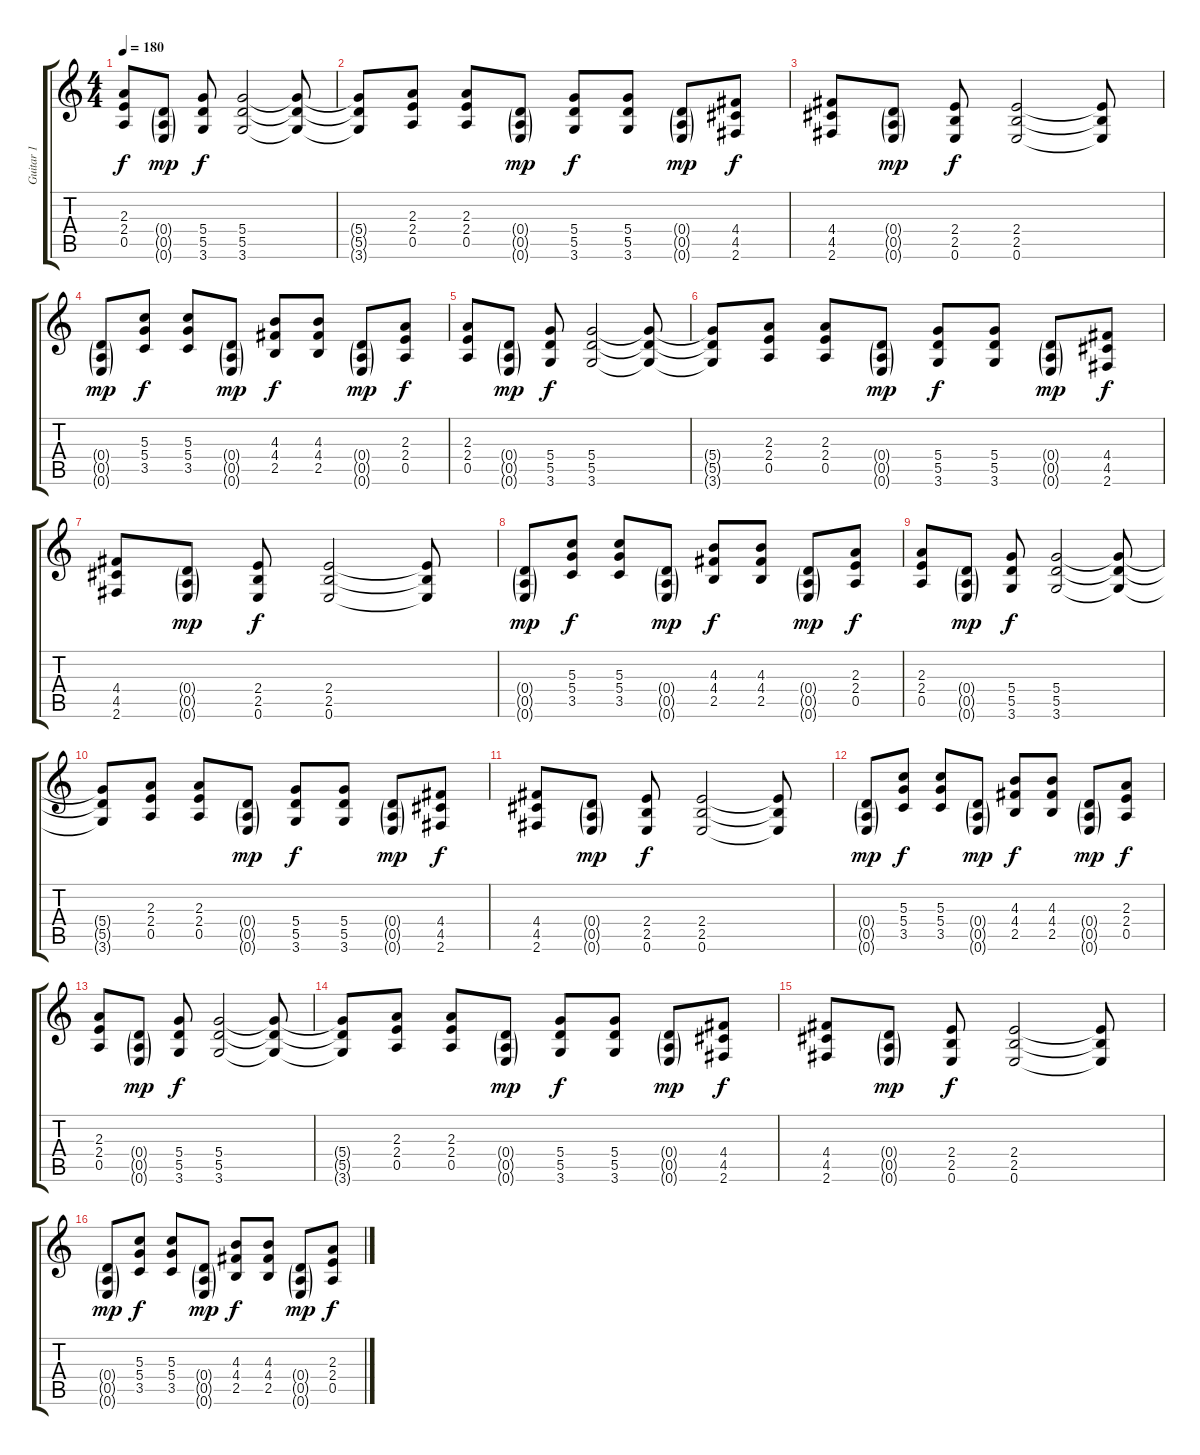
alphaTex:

\track ("Guitar 1" "Guitar 1") {instrument distortionguitar}
\staff {score tabs}
\tuning (E4 B3 G3 D3 A2 E2) {hide}
\ts (4 4)
\tempo 180
\clef g2
\ks c
(2.3 2.4 0.5).8{dy f} (0.4{g} 0.5{g} 0.6{g}).8{dy mp} (5.4 5.5 3.6).8{dy f} (5.4 5.5 3.6).2 (5.4{t} 5.5{t} 3.6{t}).8 |
(5.4{t} 5.5{t} 3.6{t}).8 (2.3 2.4 0.5).8 (2.3 2.4 0.5).8 (0.4{g} 0.5{g} 0.6{g}).8{dy mp} (5.4 5.5 3.6).8{dy f} (5.4 5.5 3.6).8 (0.4{g} 0.5{g} 0.6{g}).8{dy mp} (4.4 4.5 2.6).8{dy f} |
(4.4 4.5 2.6).8 (0.4{g} 0.5{g} 0.6{g}).8{dy mp} (2.4 2.5 0.6).8{dy f} (2.4 2.5 0.6).2 (2.4{t} 2.5{t} 0.6{t}).8 |
(0.4{g} 0.5{g} 0.6{g}).8{dy mp} (5.3 5.4 3.5).8{dy f} (5.3 5.4 3.5).8 (0.4{g} 0.5{g} 0.6{g}).8{dy mp} (4.3 4.4 2.5).8{dy f} (4.3 4.4 2.5).8 (0.4{g} 0.5{g} 0.6{g}).8{dy mp} (2.3 2.4 0.5).8{dy f} |
(2.3 2.4 0.5).8 (0.4{g} 0.5{g} 0.6{g}).8{dy mp} (5.4 5.5 3.6).8{dy f} (5.4 5.5 3.6).2 (5.4{t} 5.5{t} 3.6{t}).8 |
(5.4{t} 5.5{t} 3.6{t}).8 (2.3 2.4 0.5).8 (2.3 2.4 0.5).8 (0.4{g} 0.5{g} 0.6{g}).8{dy mp} (5.4 5.5 3.6).8{dy f} (5.4 5.5 3.6).8 (0.4{g} 0.5{g} 0.6{g}).8{dy mp} (4.4 4.5 2.6).8{dy f} |
(4.4 4.5 2.6).8 (0.4{g} 0.5{g} 0.6{g}).8{dy mp} (2.4 2.5 0.6).8{dy f} (2.4 2.5 0.6).2 (2.4{t} 2.5{t} 0.6{t}).8 |
(0.4{g} 0.5{g} 0.6{g}).8{dy mp} (5.3 5.4 3.5).8{dy f} (5.3 5.4 3.5).8 (0.4{g} 0.5{g} 0.6{g}).8{dy mp} (4.3 4.4 2.5).8{dy f} (4.3 4.4 2.5).8 (0.4{g} 0.5{g} 0.6{g}).8{dy mp} (2.3 2.4 0.5).8{dy f} |
(2.3 2.4 0.5).8 (0.4{g} 0.5{g} 0.6{g}).8{dy mp} (5.4 5.5 3.6).8{dy f} (5.4 5.5 3.6).2 (5.4{t} 5.5{t} 3.6{t}).8 |
(5.4{t} 5.5{t} 3.6{t}).8 (2.3 2.4 0.5).8 (2.3 2.4 0.5).8 (0.4{g} 0.5{g} 0.6{g}).8{dy mp} (5.4 5.5 3.6).8{dy f} (5.4 5.5 3.6).8 (0.4{g} 0.5{g} 0.6{g}).8{dy mp} (4.4 4.5 2.6).8{dy f} |
(4.4 4.5 2.6).8 (0.4{g} 0.5{g} 0.6{g}).8{dy mp} (2.4 2.5 0.6).8{dy f} (2.4 2.5 0.6).2 (2.4{t} 2.5{t} 0.6{t}).8 |
(0.4{g} 0.5{g} 0.6{g}).8{dy mp} (5.3 5.4 3.5).8{dy f} (5.3 5.4 3.5).8 (0.4{g} 0.5{g} 0.6{g}).8{dy mp} (4.3 4.4 2.5).8{dy f} (4.3 4.4 2.5).8 (0.4{g} 0.5{g} 0.6{g}).8{dy mp} (2.3 2.4 0.5).8{dy f} |
(2.3 2.4 0.5).8 (0.4{g} 0.5{g} 0.6{g}).8{dy mp} (5.4 5.5 3.6).8{dy f} (5.4 5.5 3.6).2 (5.4{t} 5.5{t} 3.6{t}).8 |
(5.4{t} 5.5{t} 3.6{t}).8 (2.3 2.4 0.5).8 (2.3 2.4 0.5).8 (0.4{g} 0.5{g} 0.6{g}).8{dy mp} (5.4 5.5 3.6).8{dy f} (5.4 5.5 3.6).8 (0.4{g} 0.5{g} 0.6{g}).8{dy mp} (4.4 4.5 2.6).8{dy f} |
(4.4 4.5 2.6).8 (0.4{g} 0.5{g} 0.6{g}).8{dy mp} (2.4 2.5 0.6).8{dy f} (2.4 2.5 0.6).2 (2.4{t} 2.5{t} 0.6{t}).8 |
(0.4{g} 0.5{g} 0.6{g}).8{dy mp} (5.3 5.4 3.5).8{dy f} (5.3 5.4 3.5).8 (0.4{g} 0.5{g} 0.6{g}).8{dy mp} (4.3 4.4 2.5).8{dy f} (4.3 4.4 2.5).8 (0.4{g} 0.5{g} 0.6{g}).8{dy mp} (2.3 2.4 0.5).8{dy f}
